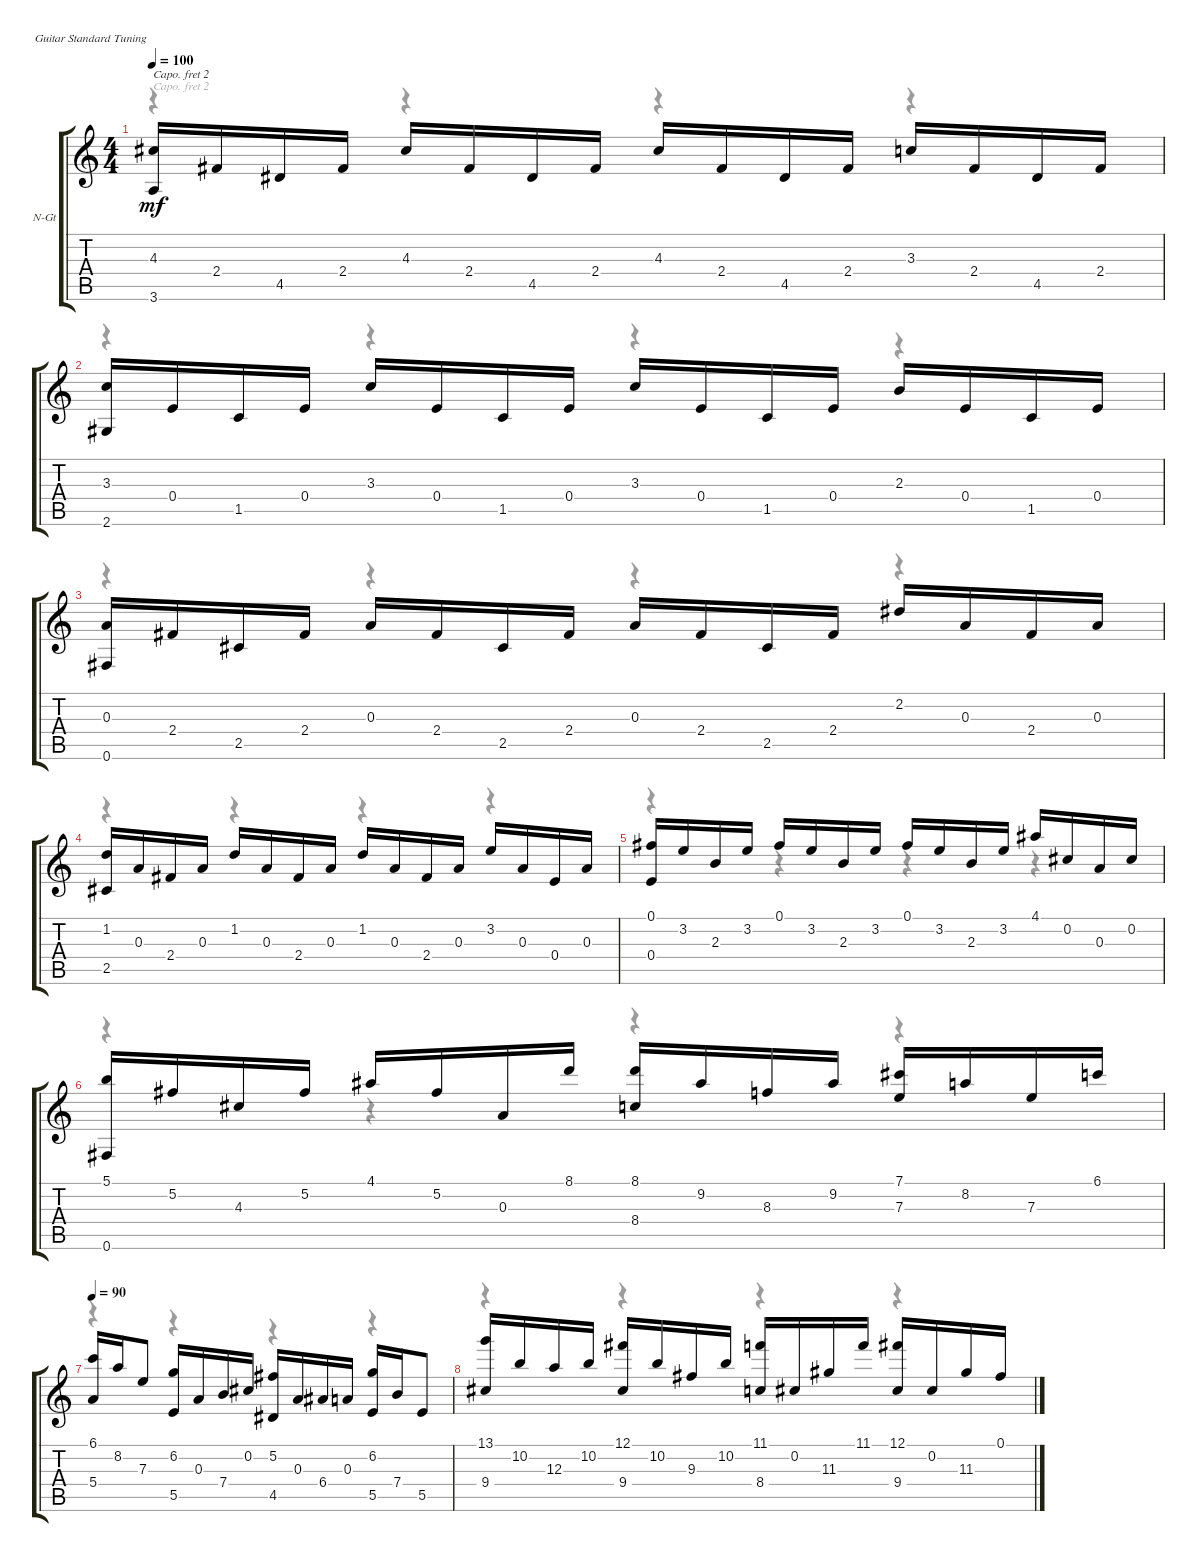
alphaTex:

\bracketExtendMode groupsimilarinstruments
\firstSystemTrackNameOrientation horizontal
\otherSystemsTrackNameOrientation horizontal
\track ("Track 1" "N-Gt") {instrument acousticguitarnylon}
\staff {score tabs}
\capo 2
\tuning (E4 B3 G3 D3 A2 E2)
\voice
\ts (4 4)
\tempo 100
\clef g2
\ks c
(4.3 3.6).16{dy mf} 2.4.16 4.5.16 2.4.16 4.3.16 2.4.16 4.5.16 2.4.16 4.3.16 2.4.16 4.5.16 2.4.16 3.3.16 2.4.16 4.5.16 2.4.16 |
(3.3 2.6).16 0.4.16 1.5.16 0.4.16 3.3.16 0.4.16 1.5.16 0.4.16 3.3.16 0.4.16 1.5.16 0.4.16 2.3.16 0.4.16 1.5.16 0.4.16 |
(0.3 0.6).16 2.4.16 2.5.16 2.4.16 0.3.16 2.4.16 2.5.16 2.4.16 0.3.16 2.4.16 2.5.16 2.4.16 2.2.16 0.3.16 2.4.16 0.3.16 |
(1.2 2.5).16 0.3.16 2.4.16 0.3.16 1.2.16 0.3.16 2.4.16 0.3.16 1.2.16 0.3.16 2.4.16 0.3.16 3.2.16 0.3.16 0.4.16 0.3.16 |
(0.1 0.4).16 3.2.16 2.3.16 3.2.16 0.1.16 3.2.16 2.3.16 3.2.16 0.1.16 3.2.16 2.3.16 3.2.16 4.1.16 0.2.16 0.3.16 0.2.16 |
(5.1 0.6).16 5.2.16 4.3.16 5.2.16 4.1.16 5.2.16 0.3.16 8.1.16 (8.1 8.4).16 9.2.16 8.3.16 9.2.16 (7.1 7.3).16 8.2.16 7.3.16 6.1.16 |
\tempo 90
(6.1 5.4).16 8.2.16 7.3.8 (6.2 5.5).16 0.3.16 7.4.16 0.2.16 (5.2 4.5).16 0.3.16 6.4.16 0.3.16 (6.2 5.5).16 7.4.16 5.5.8 |
(13.1 9.4).16 10.2.16 12.3.16 10.2.16 (12.1 9.4).16 10.2.16 9.3.16 10.2.16 (11.1 8.4).16 0.2.16 11.3.16 11.1.16 (12.1 9.4).16 0.2.16 11.3.16 0.1.16
\voice
\clef g2
\ottava regular
\simile none
\ks c
r.4{dy mf} r.4 r.4 r.4 |
r.4 r.4 r.4 r.4 |
r.4 r.4 r.4 r.4 |
r.4 r.4 r.4 r.4 |
r.4 r.4 r.4 r.4 |
r.4 r.4 r.4 r.4 |
r.4 r.4 r.4 r.4 |
r.4 r.4 r.4 r.4
